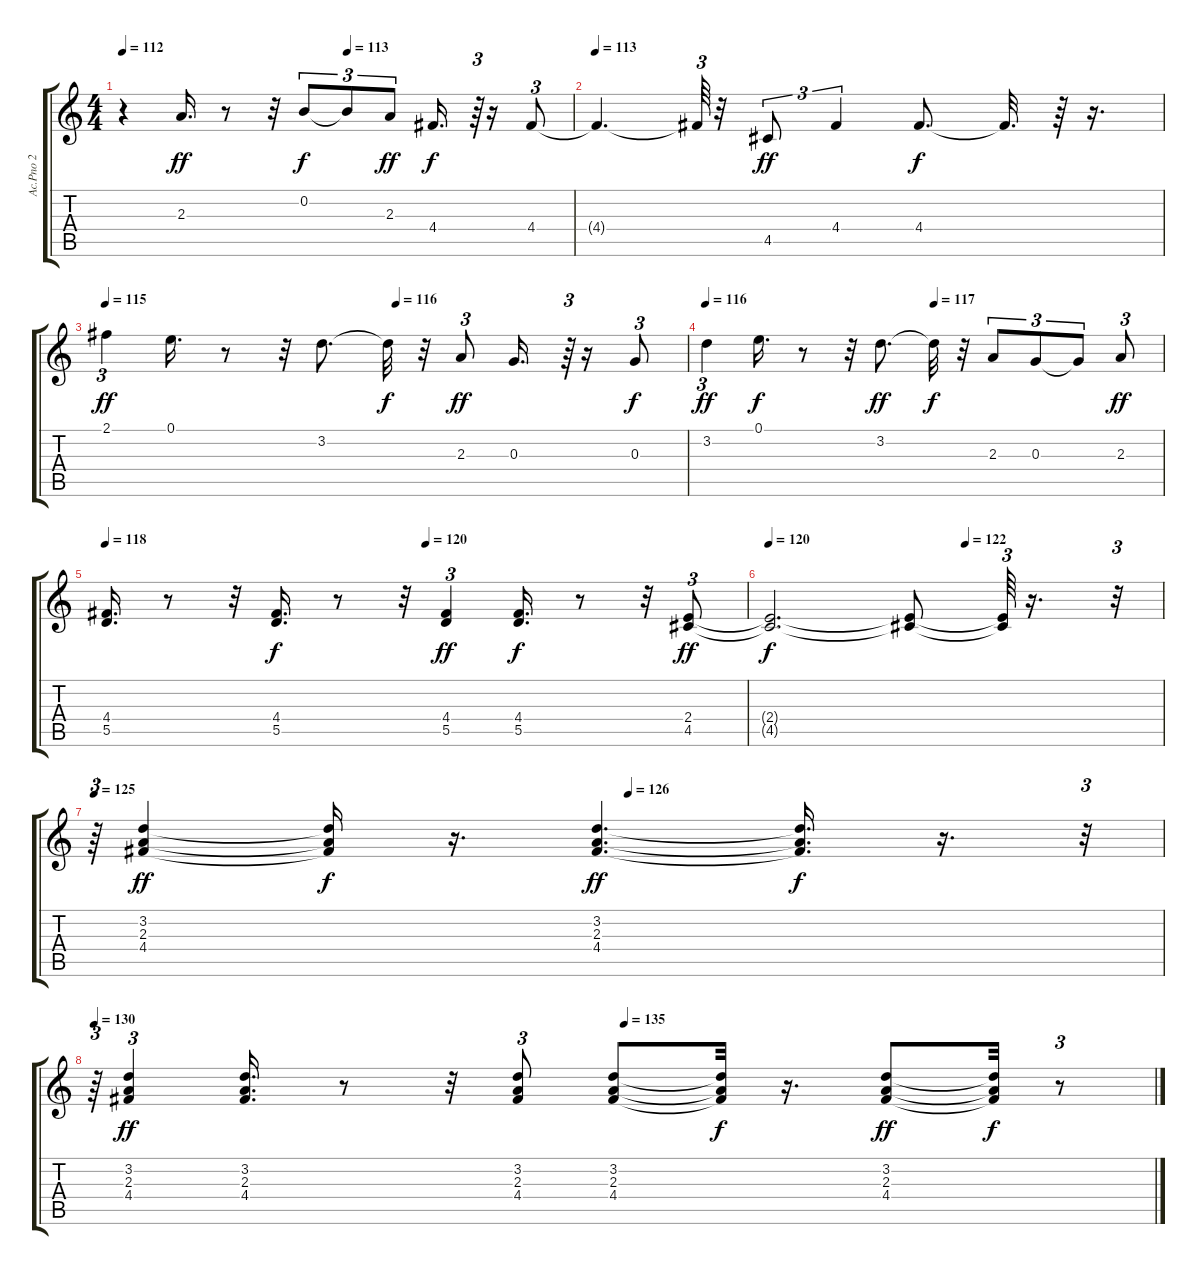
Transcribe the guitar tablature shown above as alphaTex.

\track ("Ac.Pno 2" "Ac.Pno 2") {instrument acousticguitarsteel}
\staff {score tabs}
\tuning (E4 B3 G3 D3 A2 E2) {hide}
\ts (4 4)
\tempo 112
\tempo (113 0.5)
\clef g2
\ks c
r.4{dy f} 2.3.16{d dy ff} r.8 r.32 0.2.8{tu (3 2) dy f} 0.2{t}.8{tu (3 2)} 2.3.8{tu (3 2) dy ff} 4.4.16{d dy f} r.64{tu (3 2)} r.16 4.4.8{tu (3 2)} |
\tempo 113
4.4{t}.4{d} 4.4{t}.64{tu (3 2)} r.32 4.5.8{tu (3 2) dy ff} 4.4.4{tu (3 2)} 4.4.8{d dy f} 4.4{t}.32{d} r.64 r.16{d} |
\tempo 115
\tempo (116 0.5)
2.1.4{tu (3 2) dy ff} 0.1.16{d} r.8 r.32 3.2.8{d} 3.2{t}.32{dy f} r.32 2.3.8{tu (3 2) dy ff} 0.3.16{d} r.64{tu (3 2)} r.16 0.3.8{tu (3 2) dy f} |
\tempo 116
\tempo (117 0.5)
3.2.4{tu (3 2) dy ff} 0.1.16{d dy f} r.8 r.32 3.2.8{d dy ff} 3.2{t}.32{dy f} r.32 2.3.8{tu (3 2)} 0.3.8{tu (3 2)} 0.3{t}.8{tu (3 2)} 2.3.8{tu (3 2) dy ff} |
\tempo 118
\tempo (120 0.5)
(4.4 5.5).16{d} r.8 r.32 (4.4 5.5).16{d dy f} r.8 r.32 (4.4 5.5).4{tu (3 2) dy ff} (4.4 5.5).16{d dy f} r.8 r.32 (2.4 4.5).8{tu (3 2) dy ff} |
\tempo 120
\tempo (122 0.5)
(2.4{t} 4.5{t}).2{d dy f} (2.4{t} 4.5{t}).8 (2.4{t} 4.5{t}).64{tu (3 2)} r.16{d} r.32{tu (3 2)} |
\tempo 125
\tempo (126 0.5)
r.64{tu (3 2)} (3.2 2.3 4.4).4{dy ff} (3.2{t} 2.3{t} 4.4{t}).16{dy f} r.16{d} (3.2 2.3 4.4).4{d dy ff} (3.2{t} 2.3{t} 4.4{t}).16{d dy f} r.16{d} r.32{tu (3 2)} |
\tempo 130
\tempo (135 0.5)
r.64{tu (3 2)} (3.2 2.3 4.4).4{tu (3 2) dy ff} (3.2 2.3 4.4).16{d} r.8 r.32 (3.2 2.3 4.4).8{tu (3 2)} (3.2 2.3 4.4).8 (3.2{t} 2.3{t} 4.4{t}).32{dy f} r.16{d} (3.2 2.3 4.4).8{dy ff} (3.2{t} 2.3{t} 4.4{t}).32{dy f} r.8{tu (3 2)}
